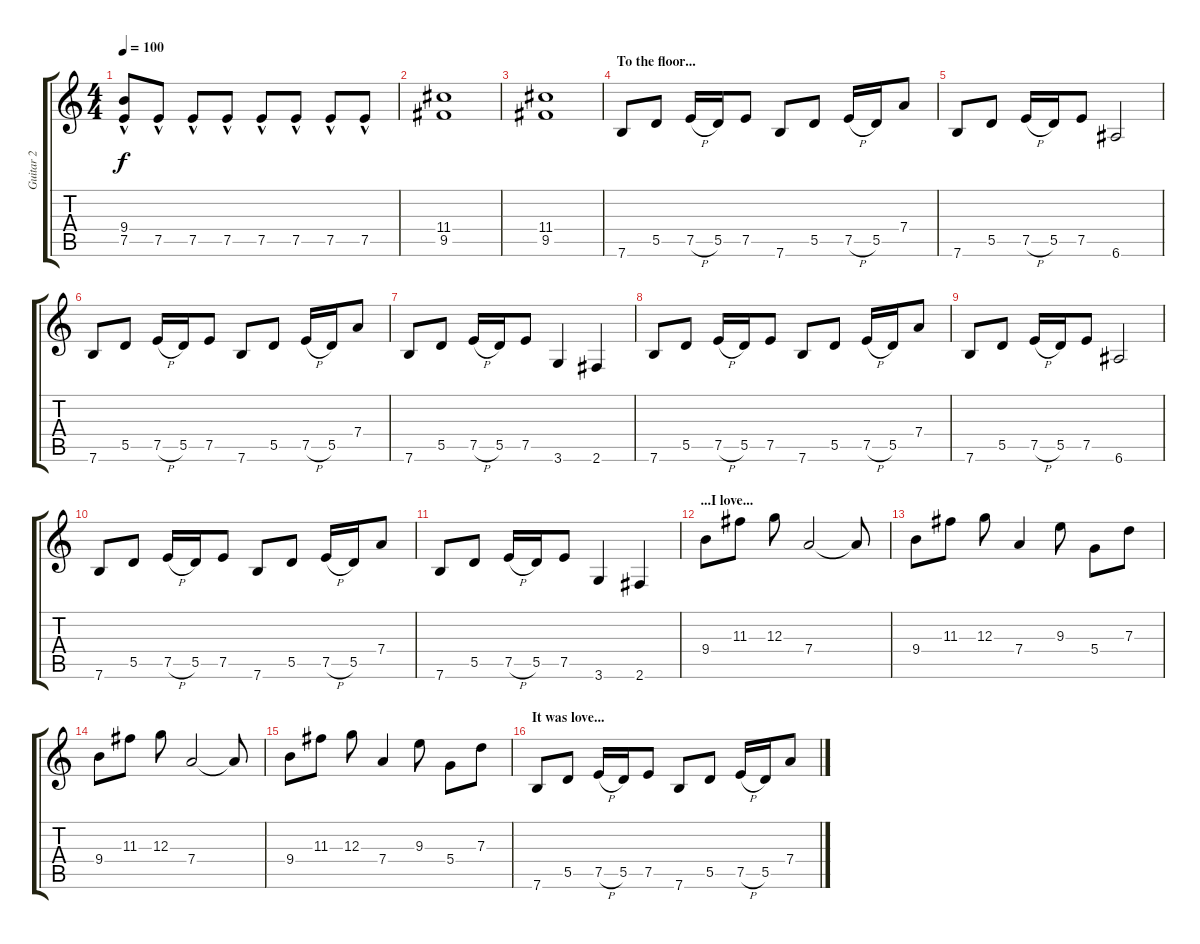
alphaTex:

\track ("Guitar 2" "Guitar 2") {instrument distortionguitar}
\staff {score tabs}
\tuning (E4 B3 G3 D3 A2 E2) {hide}
\ts (4 4)
\tempo 100
\clef g2
\ks c
(9.4{hac} 7.5{hac}).8{dy f} 7.5{hac}.8 7.5{hac}.8 7.5{hac}.8 7.5{hac}.8 7.5{hac}.8 7.5{hac}.8 7.5{hac}.8 |
(11.4 9.5).1 |
(11.4 9.5).1 |
\section ("" "To the floor...")
7.6.8 5.5.8 7.5{h}.16 5.5.16 7.5.8 7.6.8 5.5.8 7.5{h}.16 5.5.16 7.4.8 |
7.6.8 5.5.8 7.5{h}.16 5.5.16 7.5.8 6.6.2 |
7.6.8 5.5.8 7.5{h}.16 5.5.16 7.5.8 7.6.8 5.5.8 7.5{h}.16 5.5.16 7.4.8 |
7.6.8 5.5.8 7.5{h}.16 5.5.16 7.5.8 3.6.4 2.6.4 |
7.6.8 5.5.8 7.5{h}.16 5.5.16 7.5.8 7.6.8 5.5.8 7.5{h}.16 5.5.16 7.4.8 |
7.6.8 5.5.8 7.5{h}.16 5.5.16 7.5.8 6.6.2 |
7.6.8 5.5.8 7.5{h}.16 5.5.16 7.5.8 7.6.8 5.5.8 7.5{h}.16 5.5.16 7.4.8 |
7.6.8 5.5.8 7.5{h}.16 5.5.16 7.5.8 3.6.4 2.6.4 |
\section ("" "...I love...")
9.4.8 11.3.8 12.3.8 7.4.2 7.4{t}.8 |
9.4.8 11.3.8 12.3.8 7.4.4 9.3.8 5.4.8 7.3.8 |
9.4.8 11.3.8 12.3.8 7.4.2 7.4{t}.8 |
9.4.8 11.3.8 12.3.8 7.4.4 9.3.8 5.4.8 7.3.8 |
\section ("" "It was love...")
7.6.8 5.5.8 7.5{h}.16 5.5.16 7.5.8 7.6.8 5.5.8 7.5{h}.16 5.5.16 7.4.8
